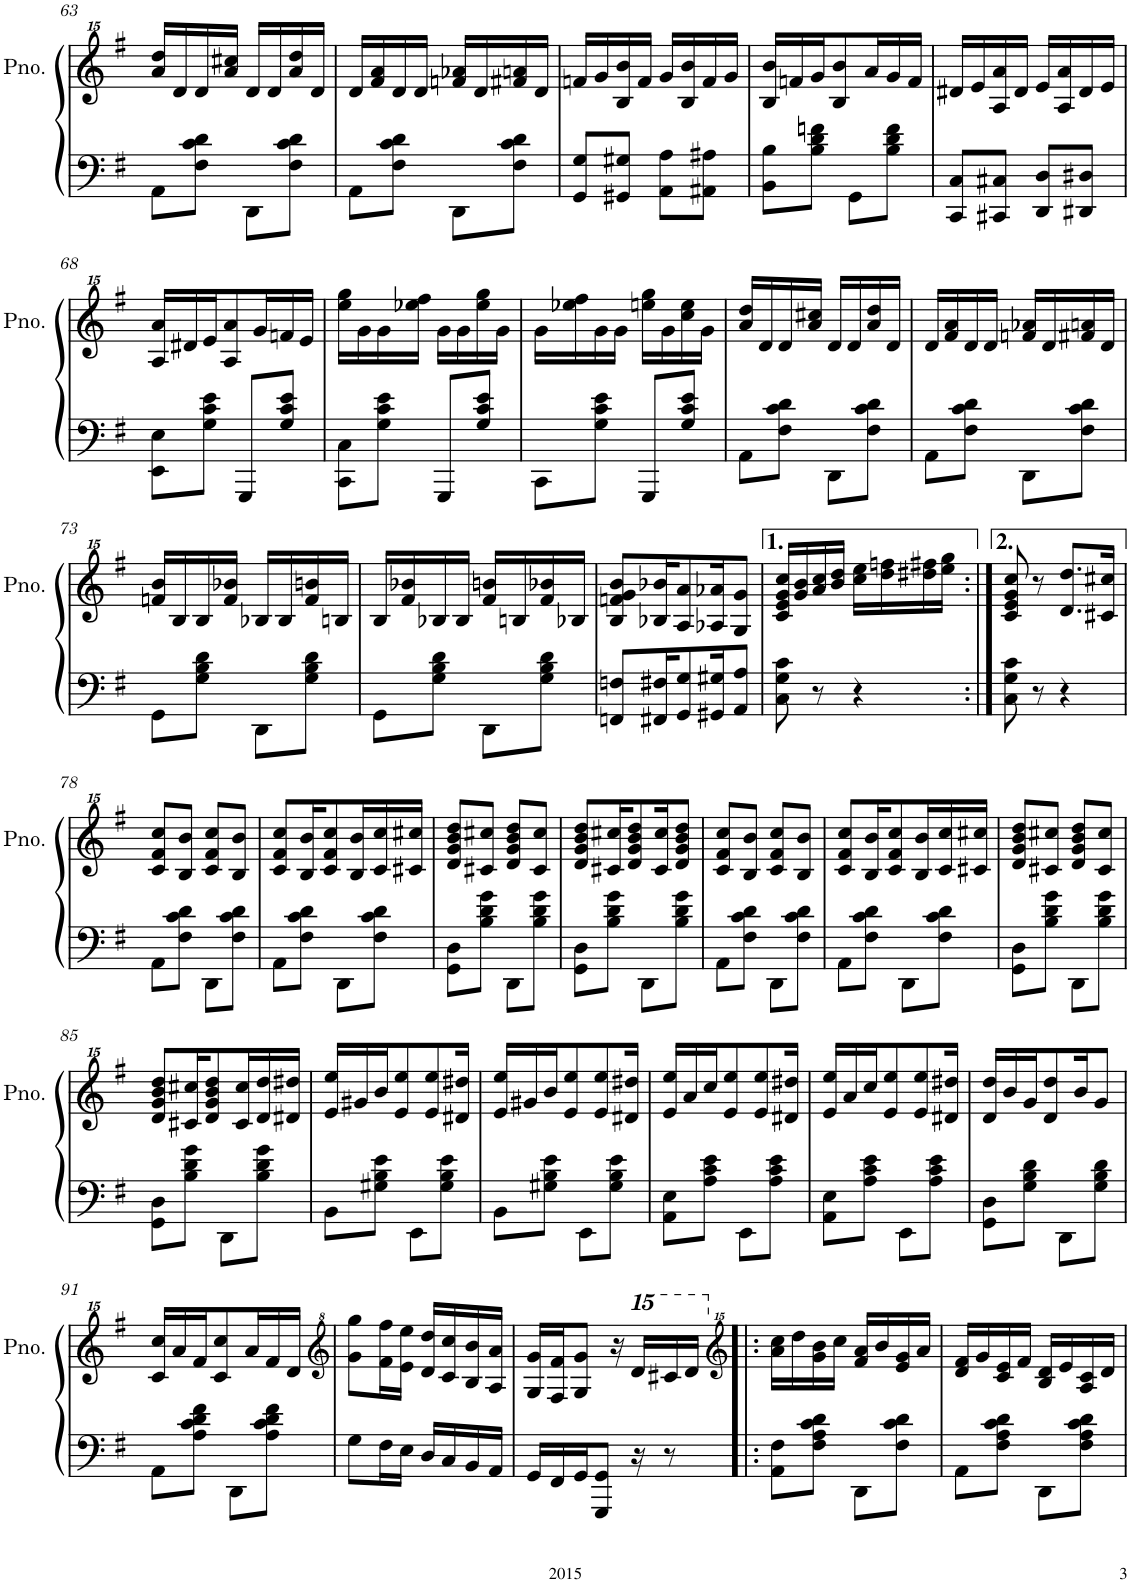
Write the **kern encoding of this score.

**kern	**kern
*part2	*part1
*staff2	*staff1
*I"Piano	*I"Piano
*I'Pno	*I'Pno.
!!LO:PB:g=z
*clefF4	*clefG^^2
*k[f#]	*k[f#]
*M2/4	*M2/4
=63	=63
8AA\L	16aaa/^ 16dddd/^LL
.	16ddd^/
8F#\ 8c\ 8d\J	16ddd^/
.	16aaa/^ 16cccc#X/^JJ
8DD\L	16ddd^/LL
.	16ddd^/
8F#\ 8c\ 8d\J	16aaa/^ 16dddd/^
.	16ddd^/JJ
=64	=64
8AA\L	16ddd^/LL
.	16fff#/^ 16aaa/^
8F#\ 8c\ 8d\J	16ddd^/
.	16ddd^/JJ
8DD\L	16fffn/^ 16aaa-X/^LL
.	16ddd^/
8F#\ 8c\ 8d\J	16fff#X/^ 16aaan/^
.	16ddd^/JJ
=65	=65
8GG/ 8G/L	16fffn^/LL
.	16ggg^/
8GG#X/ 8G#X/J	16bb/^ 16bbb/^
.	16fff^/JJ
8AA\ 8A\L	16ggg^/LL
.	16bb/^ 16bbb/^
8AA#X\ 8A#X\J	16fff^/
.	16ggg^/JJ
=66	=66
8BB\ 8B\L	16bb/^ 16bbb/^LL
.	16fffn^/
8B\ 8d\ 8fn\J	16ggg^/J
.	8bb/^ 8bbb/^
8GG\L	.
.	16aaa^/L
8B\ 8d\ 8f\J	16ggg^/
.	16fff^/JJ
=67	=67
8CC/ 8C/L	16ddd#X^/LL
.	16eee^/
8CC#X/ 8C#X/J	16aa/^ 16aaa/^
.	16ddd#^/JJ
8DD/ 8D/L	16eee^/LL
.	16aa/^ 16aaa/^
8DD#X/ 8D#X/J	16ddd#^/
.	16eee^/JJ
!!LO:LB:g=z
=68	=68
8EE\ 8E\L	16aa/^ 16aaa/^LL
.	16ddd#X^/
8G\ 8c\ 8e\J	16eee^/J
.	8aa/^ 8aaa/^
8GGG/L	.
.	16ggg^/L
8G/ 8c/ 8e/J	16fffn^/
.	16eee^/JJ
=69	=69
8CC\ 8C\L	16eeee\^ 16gggg\^LL
.	16ggg^\
8G\ 8c\ 8e\J	16ggg^\
.	16eeee-X\^ 16ffff#\^JJ
8GGG/L	16ggg^\LL
.	16ggg^\
8G/ 8c/ 8e/J	16eeee-\^ 16gggg\^
.	16ggg^\JJ
=70	=70
8CC\L	16ggg^\LL
.	16eeee-X\^ 16ffff#\^
8G\ 8c\ 8e\J	16ggg^\
.	16ggg^\JJ
8GGG/L	16eeeen\^ 16gggg\^LL
.	16ggg^\
8G/ 8c/ 8e/J	16cccc\^ 16eeee\^
.	16ggg^\JJ
=71	=71
8AA\L	16aaa/^ 16dddd/^LL
.	16ddd^/
8F#\ 8c\ 8d\J	16ddd^/
.	16aaa/^ 16cccc#X/^JJ
8DD\L	16ddd^/LL
.	16ddd^/
8F#\ 8c\ 8d\J	16aaa/^ 16dddd/^
.	16ddd^/JJ
=72	=72
8AA\L	16ddd^/LL
.	16fff#/^ 16aaa/^
8F#\ 8c\ 8d\J	16ddd^/
.	16ddd^/JJ
8DD\L	16fffn/^ 16aaa-X/^LL
.	16ddd^/
8F#\ 8c\ 8d\J	16fff#X/^ 16aaan/^
.	16ddd^/JJ
!!LO:LB:g=z
=73	=73
8GG\L	16fffn/^ 16bbb/^LL
.	16bb^/
8G\ 8B\ 8d\J	16bb^/
.	16fff/^ 16bbb-X/^JJ
8DD\L	16bb-X^/LL
.	16bb-^/
8G\ 8B\ 8d\J	16fff/^ 16bbbn/^
.	16bbn^/JJ
=74	=74
8GG\L	16bb^/LL
.	16fff#/^ 16bbb-X/^
8G\ 8B\ 8d\J	16bb-X^/
.	16bb-^/JJ
8DD\L	16fff#/^ 16bbbn/^LL
.	16bbn^/
8G\ 8B\ 8d\J	16fff#/^ 16bbb-X/^
.	16bb-X^/JJ
=75	=75
8FFn/ 8Fn/L	8bb/^ 8fffn/^ 8ggg/^ 8bbb/^L
16FF#X/ 16F#X/K	16bb-X/^ 16bbb-X/^K
8GG/ 8G/	8aa/^ 8aaa/^
16GG#X/ 16G#X/K	16aa-X/^ 16aaa-X/^K
8AA/ 8A/J	8gg/^ 8ggg/^J
=76	=76
8C\ 8G\ 8c\	16ccc/^ 16eee/^ 16ggg/^ 16cccc/^LL
.	16ggg/^ 16bbb/^
8r	16aaa/^ 16cccc/^
.	16bbb/^ 16dddd/^JJ
4r	16cccc\^ 16eeee\^LL
.	16dddd\^ 16ffffn\^
.	16dddd#X\^ 16ffff#X\^
.	16eeee\^ 16gggg\^JJ
=77:|!	=77:|!
8C\ 8G\ 8c\	8ccc/^ 8eee/^ 8ggg/^ 8cccc/^
8r	8r
4r	8.ddd/^ 8.dddd/^L
.	16ccc#X/^ 16cccc#X/^Jk
!!LO:LB:g=z
=78	=78
8AA\L	8ccc/^ 8fff#/^ 8cccc/^L
8F#\ 8c\ 8d\J	8bb/^ 8bbb/^J
8DD\L	8ccc/^ 8fff#/^ 8cccc/^L
8F#\ 8c\ 8d\J	8bb/^ 8bbb/^J
=79	=79
8AA\L	8ccc/^ 8fff#/^ 8cccc/^L
8F#\ 8c\ 8d\J	16bb/^ 16bbb/^K
.	8ccc/^ 8fff#/^ 8cccc/^
8DD\L	.
.	16bb/^ 16bbb/^L
8F#\ 8c\ 8d\J	16ccc/^ 16cccc/^
.	16ccc#X/^ 16cccc#X/^JJ
=80	=80
8GG\ 8D\L	8ddd/^ 8ggg/^ 8bbb/^ 8dddd/^L
8B\ 8d\ 8g\J	8ccc#X/^ 8cccc#X/^J
8DD\L	8ddd/^ 8ggg/^ 8bbb/^ 8dddd/^L
8B\ 8d\ 8g\J	8ccc#/^ 8cccc#/^J
=81	=81
8GG\ 8D\L	8ddd/^ 8ggg/^ 8bbb/^ 8dddd/^L
8B\ 8d\ 8g\J	16ccc#X/^ 16cccc#X/^K
.	8ddd/^ 8ggg/^ 8bbb/^ 8dddd/^
8DD\L	.
.	16ccc#/^ 16cccc#/^K
8B\ 8d\ 8g\J	8ddd/^ 8ggg/^ 8bbb/^ 8dddd/^J
=82	=82
8AA\L	8ccc/^ 8fff#/^ 8cccc/^L
8F#\ 8c\ 8d\J	8bb/^ 8bbb/^J
8DD\L	8ccc/^ 8fff#/^ 8cccc/^L
8F#\ 8c\ 8d\J	8bb/^ 8bbb/^J
=83	=83
8AA\L	8ccc/^ 8fff#/^ 8cccc/^L
8F#\ 8c\ 8d\J	16bb/^ 16bbb/^K
.	8ccc/^ 8fff#/^ 8cccc/^
8DD\L	.
.	16bb/^ 16bbb/^L
8F#\ 8c\ 8d\J	16ccc/^ 16cccc/^
.	16ccc#X/^ 16cccc#X/^JJ
=84	=84
8GG\ 8D\L	8ddd/^ 8ggg/^ 8bbb/^ 8dddd/^L
8B\ 8d\ 8g\J	8ccc#X/^ 8cccc#X/^J
8DD\L	8ddd/^ 8ggg/^ 8bbb/^ 8dddd/^L
8B\ 8d\ 8g\J	8ccc#/^ 8cccc#/^J
!!LO:LB:g=z
=85	=85
8GG\ 8D\L	8ddd/^ 8ggg/^ 8bbb/^ 8dddd/^L
8B\ 8d\ 8g\J	16ccc#X/^ 16cccc#X/^K
.	8ddd/^ 8ggg/^ 8bbb/^ 8dddd/^
8DD\L	.
.	16ccc#/^ 16cccc#/^L
8B\ 8d\ 8g\J	16ddd/^ 16dddd/^
.	16ddd#X/^ 16dddd#X/^JJ
=86	=86
8BB\L	16eee/^ 16eeee/^LL
.	16ggg#X^/
8G#X\ 8B\ 8e\J	16bbb^/J
.	8eee/^ 8eeee/^
8EE\L	.
.	8eee/^ 8eeee/^
8G#\ 8B\ 8e\J	.
.	16ddd#X/^ 16dddd#X/^Jk
=87	=87
8BB\L	16eee/^ 16eeee/^LL
.	16ggg#X^/
8G#X\ 8B\ 8e\J	16bbb^/J
.	8eee/^ 8eeee/^
8EE\L	.
.	8eee/^ 8eeee/^
8G#\ 8B\ 8e\J	.
.	16ddd#X/^ 16dddd#X/^Jk
=88	=88
8AA\ 8E\L	16eee/^ 16eeee/^LL
.	16aaa^/
8A\ 8c\ 8e\J	16cccc^/J
.	8eee/^ 8eeee/^
8EE\L	.
.	8eee/^ 8eeee/^
8A\ 8c\ 8e\J	.
.	16ddd#X/^ 16dddd#X/^Jk
=89	=89
8AA\ 8E\L	16eee/^ 16eeee/^LL
.	16aaa^/
8A\ 8c\ 8e\J	16cccc^/J
.	8eee/^ 8eeee/^
8EE\L	.
.	8eee/^ 8eeee/^
8A\ 8c\ 8e\J	.
.	16ddd#X/^ 16dddd#X/^Jk
=90	=90
8GG\ 8D\L	16ddd/^ 16dddd/^LL
.	16bbb^/
8G\ 8B\ 8d\J	16ggg^/J
.	8ddd/^ 8dddd/^
8DD\L	.
.	16bbb^/K
8G\ 8B\ 8d\J	8ggg^/J
!!LO:LB:g=z
=91	=91
8AA\L	16ccc/^ 16cccc/^LL
.	16aaa^/
8A\ 8c\ 8d\ 8f#\J	16fff#^/J
.	8ccc/^ 8cccc/^
8DD\L	.
.	16aaa^/L
8A\ 8c\ 8d\ 8f#\J	16fff#^/
.	16ddd^/JJ
=92	=92
*	*clefG^2
8G\L	8gg\^ 8ggg\^L
16F#\L	16ff#\^ 16fff#\^L
16E\JJ	16ee\^ 16eee\^JJ
16D/LL	16dd/^ 16ddd/^LL
16C/	16cc/^ 16ccc/^
16BB/	16b/^ 16bb/^
16AA/JJ	16a/^ 16aa/^JJ
=93	=93
16GG/LL	16g/^ 16gg/^LL
16FF#/	16f#/^ 16ff#/^J
16GG/J	8g/^ 8gg/^J
8GGG/ 8GG/J	.
.	16r
*	*15ma
16r	16dddd^/LL
8r	16cccc#X^/
.	16dddd^/JJ
=94!|:	=94!|:
*	*clefG^^2
*	*X15ma
8AA\ 8F#\L	16aaa\^ 16cccc\^LL
.	16dddd^\
8F#\ 8A\ 8c\ 8d\J	16ggg\^ 16bbb\^
.	16cccc^\JJ
8DD\L	16fff#/^ 16aaa/^LL
.	16bbb^/
8F#\ 8c\ 8d\J	16eee/^ 16ggg/^
.	16aaa^/JJ
=95	=95
8AA\L	16ddd/^ 16fff#/^LL
.	16ggg^/
8F#\ 8A\ 8c\ 8d\J	16ccc/^ 16eee/^
.	16fff#^/JJ
8DD\L	16bb/^ 16ddd/^LL
.	16eee^/
8F#\ 8A\ 8c\ 8d\J	16aa/^ 16ccc/^
.	16ddd^/JJ
=	=
*-	*-
